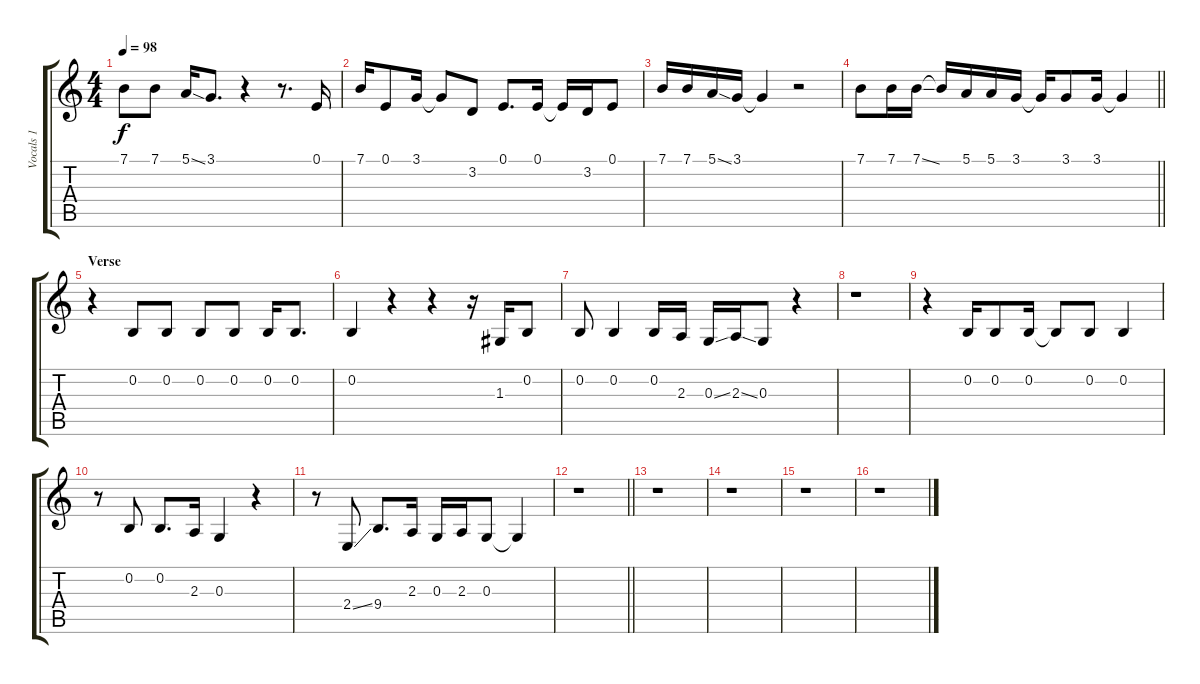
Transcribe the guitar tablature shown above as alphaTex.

\track ("Vocals 1" "Vocals 1") {instrument clarinet}
\staff {score tabs}
\tuning (E4 B3 G3 D3 A2 E2) {hide}
\ts (4 4)
\tempo 98
\clef g2
\ks c
7.1.8{dy f} 7.1.8 5.1{ss}.16 3.1.8{d} r.4 r.8{d} 0.1.16 |
7.1.16 0.1.8 3.1.16 3.1{t}.8 3.2.8 0.1.8{d} 0.1.16 0.1{t}.16 3.2.16 0.1.8 |
7.1.16 7.1.16 5.1{ss}.16 3.1.16 3.1{t}.4 r.2 |
\barLineRight lightlight
7.1.8 7.1.16 7.1{ss}.16 7.1{t}.16 5.1.16 5.1.16 3.1.16 3.1{t}.16 3.1.8 3.1.16 3.1{t}.4 |
\section ("" "Verse")
r.4 0.2.8 0.2.8 0.2.8 0.2.8 0.2.16 0.2.8{d} |
0.2.4 r.4 r.4 r.16 1.3.16 0.2.8 |
0.2.8 0.2.4 0.2.16 2.3.16 0.3{ss}.16 2.3{ss}.16 0.3.8 r.4 |
r.1 |
r.4 0.2.16 0.2.8 0.2.16 0.2{t}.8 0.2.8 0.2.4 |
r.8 0.2.8 0.2.8{d} 2.3.16 0.3.4 r.4 |
r.8 2.4{ss}.8 9.4.8{d} 2.3.16 0.3.16 2.3.16 0.3.8 0.3{t}.4 |
\barLineRight lightlight
r.1 |
r.1 |
r.1 |
r.1 |
r.1
